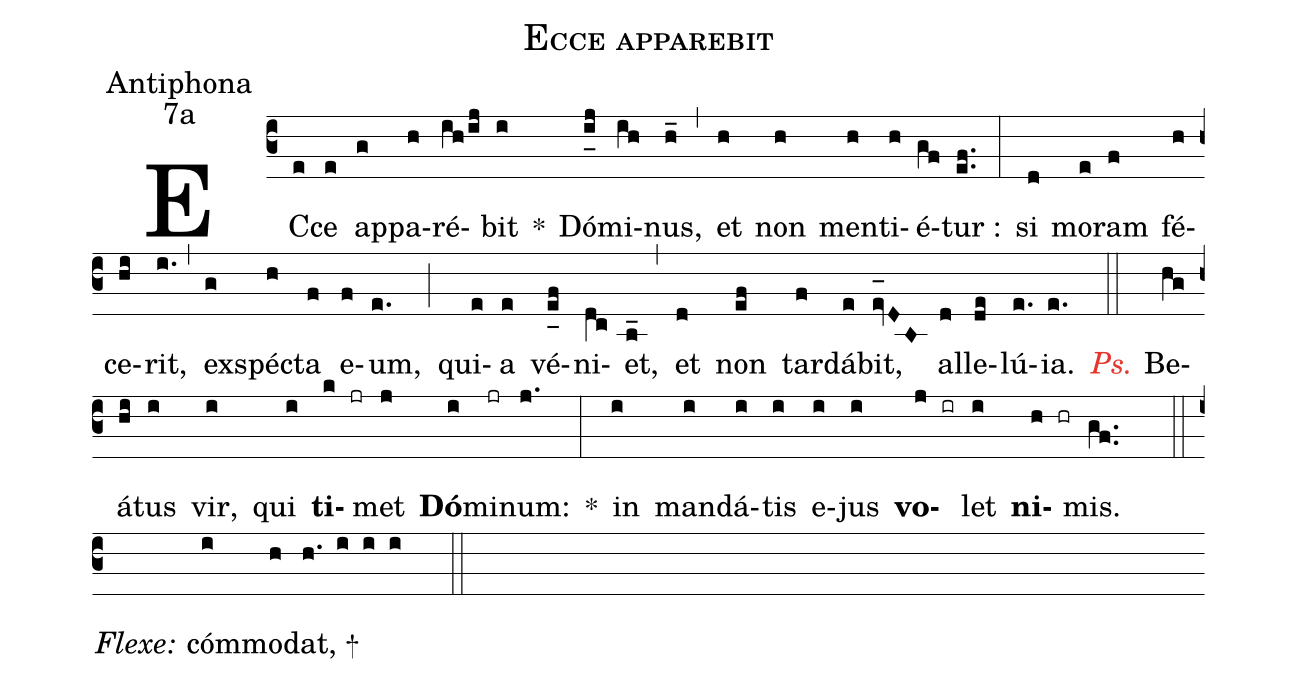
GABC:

name:Ecce apparebit;
office-part:Antiphona;
mode:7a;
%%
(c3) EC(e)ce(e) ap(g)pa(h)ré(ih/ij)bit(i) *() Dó(i_[uh:l]j)mi(ih)nus,(h_) (,) et(h) non(h) men(h)ti(h)é(gf)tur :(ef..) (:) si(d) mo(e)ram(f) fé(h)ce(hi)rit,(i.) (,) ex(g)spé(h)cta(f) e(f)um,(e.) (;) qui(e)a(e) vé(e_[uh:l]f)ni(d[ll:1]c)et,(b_) (,) et(d) non(ef) tar(f)dá(e)bit,(ev_[oh:h]D[ull:0]B) al(d)le(de)lú(e.){ia}.(e.) (::)

<i><c>Ps.</c></i> Be(hg)á(hi)tus(i) vir,(i) qui(i) <b>ti</b>(k jr)met(j) <b>Dó</b>(i)mi(jr)num:(j.) <sp>*</sp>(:) in(i) man(i)dá(i)tis(i) e(i)jus(i) <b>vo</b>(j ir)let(i) <b>ni</b>(h hr)mis.(gf..) (::)
<i>Flexe:</i>  c{ó}m(i)mo(h)dat, <sp>+</sp>(h. i i i  ::)
